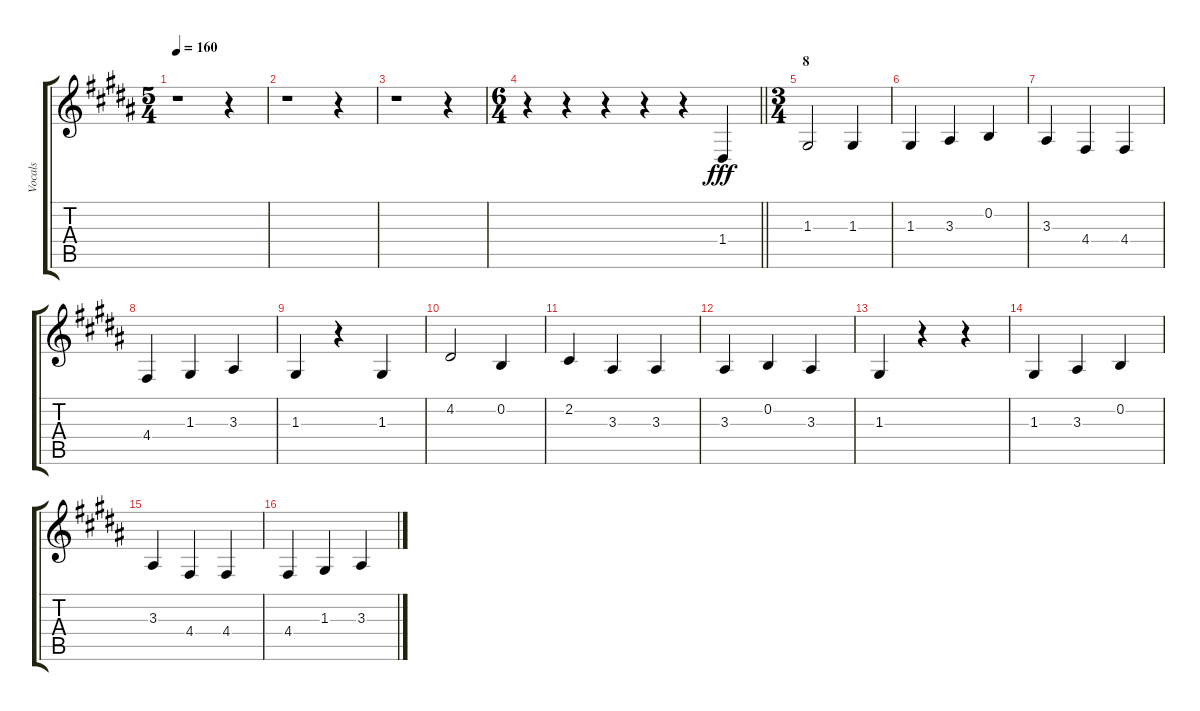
\track ("Vocals" "Vocals") {instrument voiceoohs}
\staff {score tabs}
\tuning (E4 B3 G3 D3 A2 E2) {hide}
\ts (5 4)
\tempo 160
\clef g2
\ks b
r.1{dy fff} r.4 |
r.1 r.4 |
r.1 r.4 |
\ts (6 4)
\barLineRight lightlight
r.4 r.4 r.4 r.4 r.4 1.4.4 |
\ts (3 4)
\section ("" "8")
1.3.2 1.3.4 |
1.3.4 3.3.4 0.2.4 |
3.3.4 4.4.4 4.4.4 |
4.4.4 1.3.4 3.3.4 |
1.3.4 r.4 1.3.4 |
4.2.2 0.2.4 |
2.2.4 3.3.4 3.3.4 |
3.3.4 0.2.4 3.3.4 |
1.3.4 r.4 r.4 |
1.3.4 3.3.4 0.2.4 |
3.3.4 4.4.4 4.4.4 |
4.4.4 1.3.4 3.3.4
